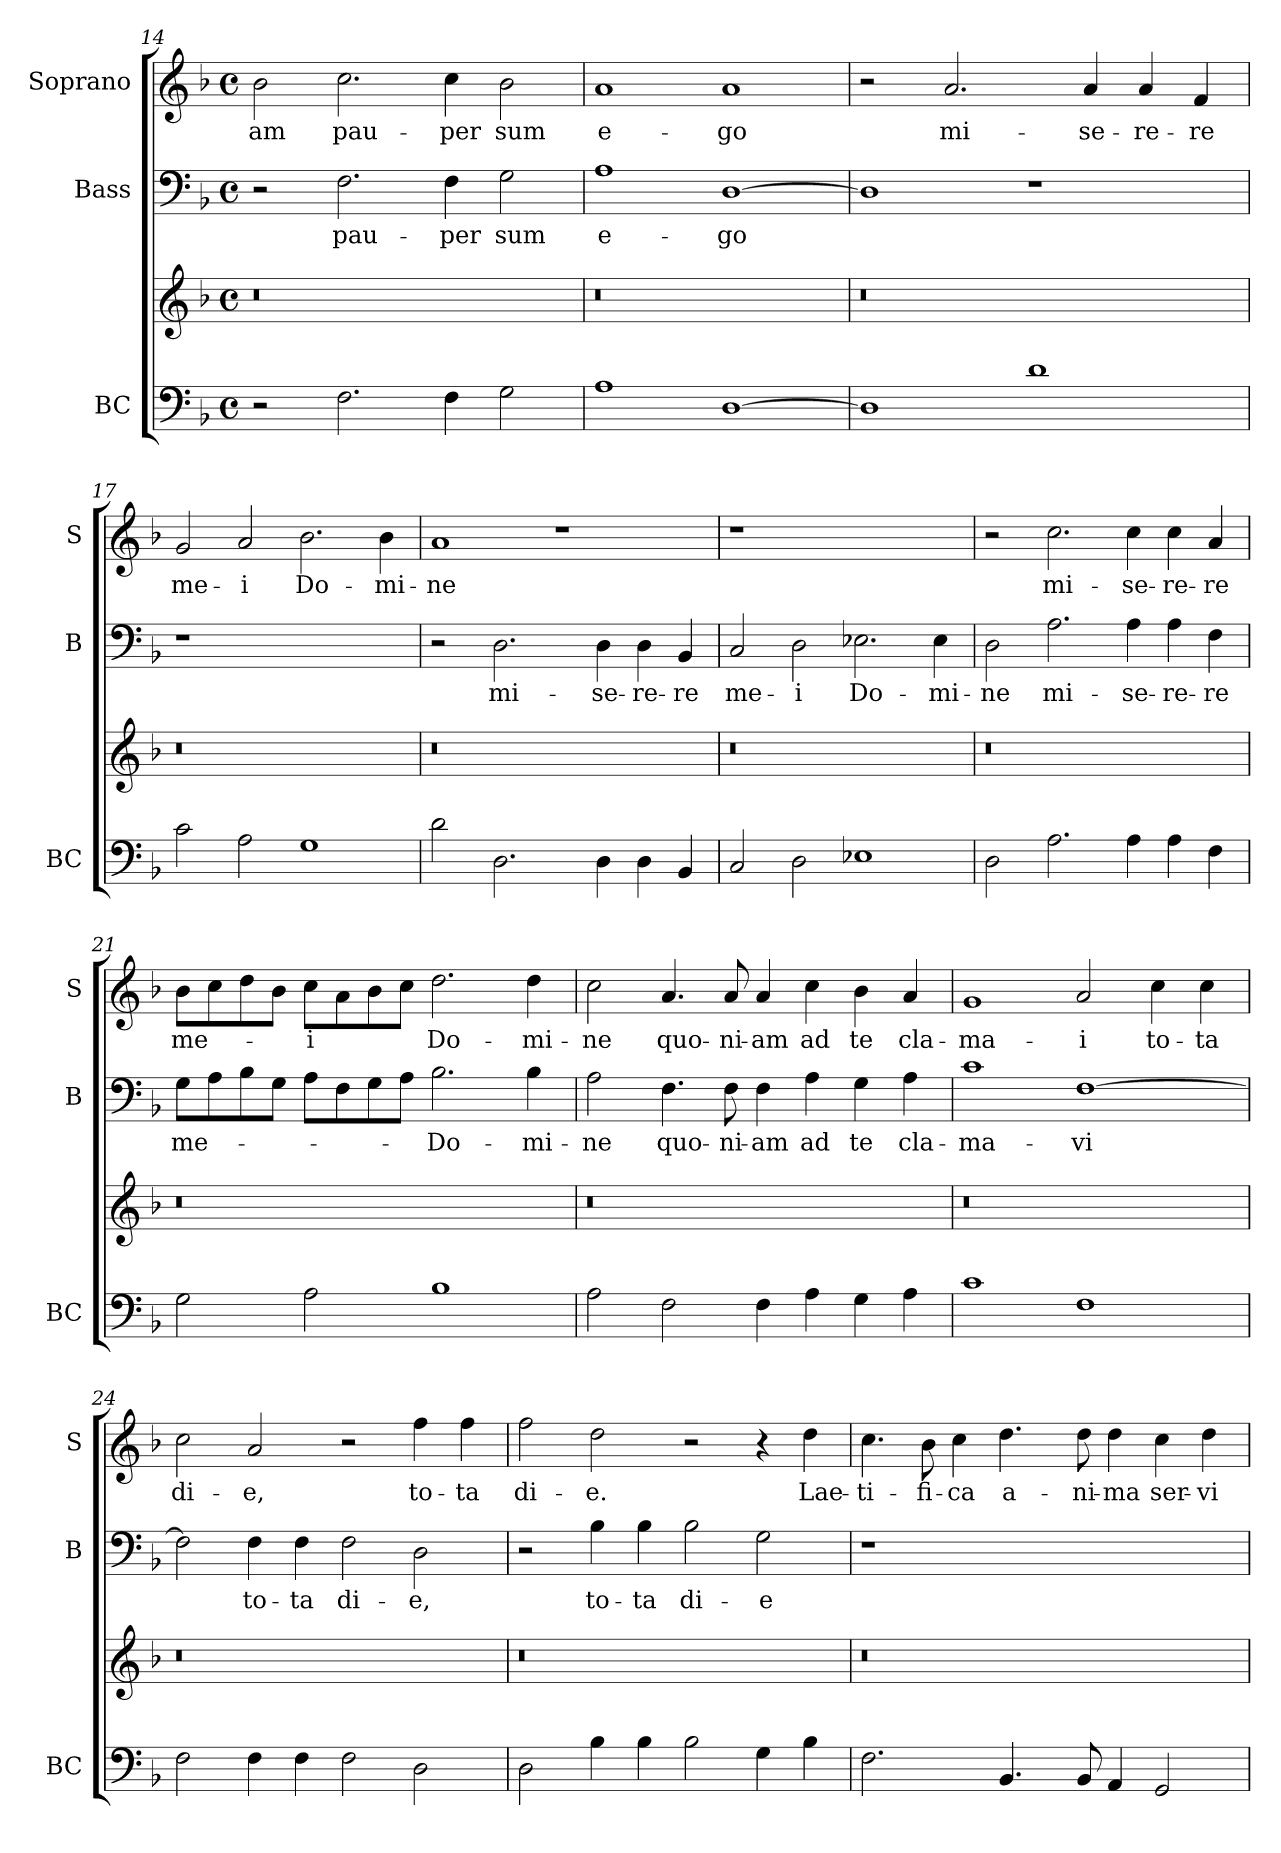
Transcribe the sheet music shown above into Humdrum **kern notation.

**kern	**kern	**kern	**text	**kern	**text
*part3	*part3	*part2	*part2	*part1	*part1
*staff4	*staff3	*staff2	*staff2	*staff1	*staff1
*I"BC	*	*I"Bass	*	*I"Soprano	*
*I'BC	*	*I'B	*	*I'S	*
*clefF4	*clefG2	*clefF4	*	*clefG2	*
*k[b-]	*k[b-]	*k[b-]	*	*k[b-]	*
*F:	*F:	*F:	*	*F:	*
*M4/4	*M4/4	*M4/4	*	*M4/4	*
*met(c)	*met(c)	*met(c)	*	*met(c)	*
=14	=14	=14	=14	=14	=14
2r	0r	2r	.	2b-\	-am
2.F\	.	2.F\	pau-	2.cc\	pau-
4F\	.	4F\	-per	4cc\	-per
2G\	.	2G\	sum	2b-\	sum
=15	=15	=15	=15	=15	=15
1A	0r	1A	e-	1a	e-
[1D	.	[1D	-go	1a	-go
!!LO:PB:g=z
=16	=16	=16	=16	=16	=16
1D]	0r	1D]	.	2r	.
.	.	.	.	2.a/	mi-
1d	.	1r	.	.	.
.	.	.	.	4a/	-se-
.	.	.	.	4a/	-re-
.	.	.	.	4f/	-re
=17	=17	=17	=17	=17	=17
2c\	0r	1r	.	2g/	me-
2A\	.	.	.	2a/	-i
1G	.	1ryy	.	2.b-\	Do-
.	.	.	.	4b-\	-mi-
=18	=18	=18	=18	=18	=18
2d\	0r	2r	.	1a	-ne
2.D\	.	2.D\	mi-	.	.
.	.	.	.	1r	.
4D\	.	4D\	-se-	.	.
4D\	.	4D\	-re-	.	.
4BB-/	.	4BB-/	-re	.	.
=19	=19	=19	=19	=19	=19
2C/	0r	2C/	me-	1r	.
2D\	.	2D\	-i	.	.
1E-X	.	2.E-X\	Do-	1ryy	.
.	.	4E-\	-mi-	.	.
=20	=20	=20	=20	=20	=20
2D\	0r	2D\	-ne	2r	.
2.A\	.	2.A\	mi-	2.cc\	mi-
4A\	.	4A\	-se-	4cc\	-se-
4A\	.	4A\	-re-	4cc\	-re-
4F\	.	4F\	-re	4a/	-re
!!LO:LB:g=z
=21	=21	=21	=21	=21	=21
2G\	0r	8G\L	me-	8b-\L	me-
.	.	8A\	.	8cc\	.
.	.	8B-\	.	8dd\	.
.	.	8G\J	.	8b-\J	.
2A\	.	8A\L	.	8cc\L	-i
.	.	8F\	.	8a\	.
.	.	8G\	.	8b-\	.
.	.	8A\J	.	8cc\J	.
1B-	.	2.B-\	-Do-	2.dd\	Do-
.	.	4B-\	-mi-	4dd\	-mi-
=22	=22	=22	=22	=22	=22
2A\	0r	2A\	-ne	2cc\	-ne
2F\	.	4.F\	quo-	4.a/	quo-
.	.	8F\	-ni-	8a/	-ni-
4F\	.	4F\	-am	4a/	-am
4A\	.	4A\	ad	4cc\	ad
4G\	.	4G\	te	4b-\	te
4A\	.	4A\	cla-	4a/	cla-
=23	=23	=23	=23	=23	=23
1c	0r	1c	-ma-	1g	-ma-
1F	.	[1F	-vi	2a/	-i
.	.	.	.	4cc\	to-
.	.	.	.	4cc\	-ta
=24	=24	=24	=24	=24	=24
2F\	0r	2F\]	.	2cc\	di-
4F\	.	4F\	to-	2a/	-e,
4F\	.	4F\	-ta	.	.
2F\	.	2F\	di-	2r	.
2D\	.	2D\	-e,	4ff\	to-
.	.	.	.	4ff\	-ta
=25	=25	=25	=25	=25	=25
2D\	0r	2r	.	2ff\	di-
4B-\	.	4B-\	to-	2dd\	-e.
4B-\	.	4B-\	-ta	.	.
2B-\	.	2B-\	di-	2r	.
4G\	.	2G\	-e	4r	.
4B-\	.	.	.	4dd\	Lae-
!!LO:LB:g=z
=26	=26	=26	=26	=26	=26
2.F\	0r	1r	.	4.cc\	-ti-
.	.	.	.	8b-\	-fi-
.	.	.	.	4cc\	-ca
4.BB-/	.	.	.	4.dd\	a-
.	.	1ryy	.	.	.
8BB-/	.	.	.	8dd\	-ni-
4AA/	.	.	.	4dd\	-ma
2GG/	.	.	.	4cc\	ser-
.	.	.	.	4dd\	-vi-
=	=	=	=	=	=
*-	*-	*-	*-	*-	*-
